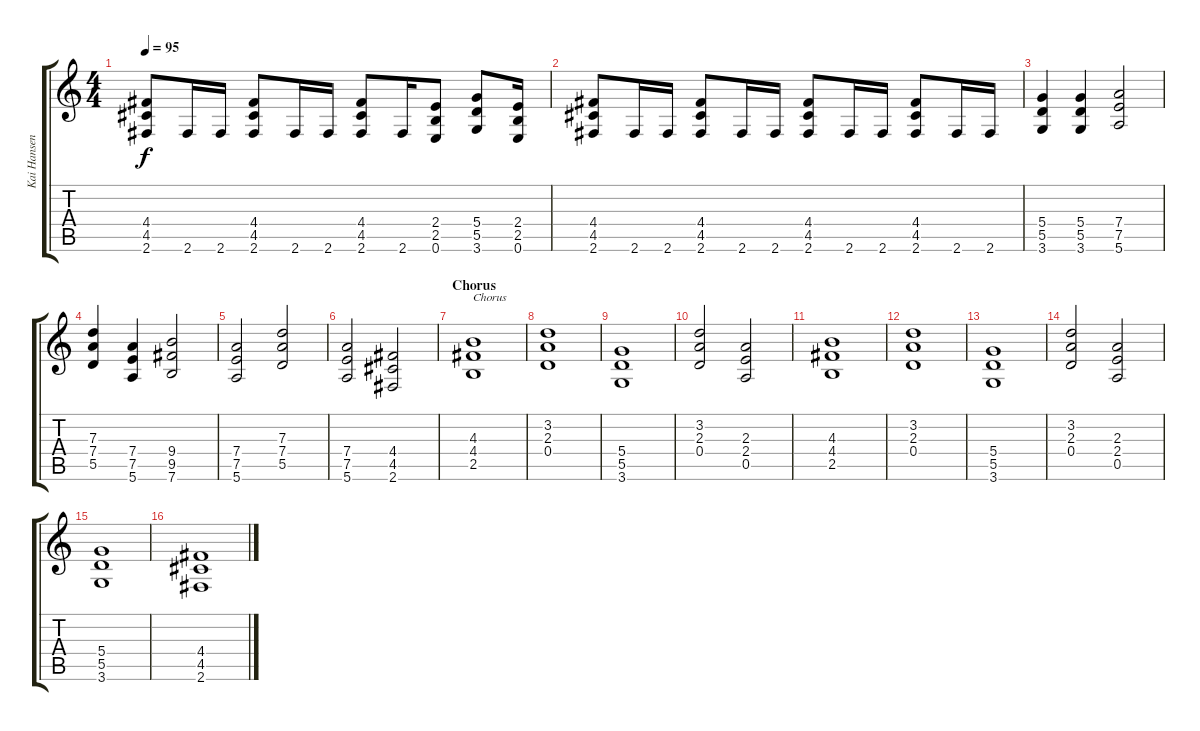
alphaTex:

\track ("Kai Hansen [guitar]" "Kai Hansen") {instrument distortionguitar}
\staff {score tabs}
\tuning (E4 B3 G3 D3 A2 E2) {hide}
\ts (4 4)
\tempo 95
\clef g2
\ks c
(4.4 4.5 2.6).8{dy f} 2.6.16 2.6.16 (4.4 4.5 2.6).8 2.6.16 2.6.16 (4.4 4.5 2.6).8 2.6.16 (2.4 2.5 0.6).8 (5.4 5.5 3.6).8 (2.4 2.5 0.6).16 |
(4.4 4.5 2.6).8 2.6.16 2.6.16 (4.4 4.5 2.6).8 2.6.16 2.6.16 (4.4 4.5 2.6).8 2.6.16 2.6.16 (4.4 4.5 2.6).8 2.6.16 2.6.16 |
(5.4 5.5 3.6).4 (5.4 5.5 3.6).4 (7.4 7.5 5.6).2 |
(7.3 7.4 5.5).4 (7.4 7.5 5.6).4 (9.4 9.5 7.6).2 |
(7.4 7.5 5.6).2 (7.3 7.4 5.5).2 |
(7.4 7.5 5.6).2 (4.4 4.5 2.6).2 |
\section ("" "Chorus")
(4.3 4.4 2.5).1{txt "Chorus"} |
(3.2 2.3 0.4).1 |
(5.4 5.5 3.6).1 |
(3.2 2.3 0.4).2 (2.3 2.4 0.5).2 |
(4.3 4.4 2.5).1 |
(3.2 2.3 0.4).1 |
(5.4 5.5 3.6).1 |
(3.2 2.3 0.4).2 (2.3 2.4 0.5).2 |
(5.4 5.5 3.6).1 |
(4.4 4.5 2.6).1
